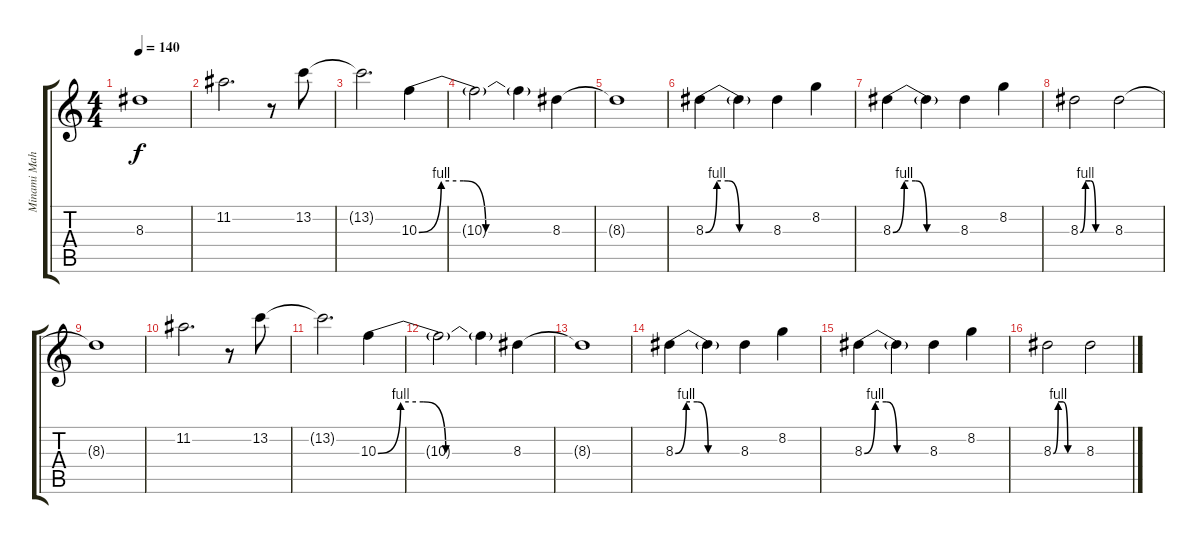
\track ("Minami Maho" "Minami Mah") {instrument acousticguitarsteel}
\staff {score tabs}
\tuning (E4 B3 G3 D3 A2 E2) {hide}
\ts (4 4)
\tempo 140
\clef g2
\ks c
8.3{t}.1{dy f} |
11.2.2{d} r.8 13.2.8 |
13.2{t}.2{d} 10.3{be (custom 0 0 10 4 20 4 30 0 60 0)}.4 |
10.3{t}.2 10.3{t}.4 8.3.4 |
8.3{t}.1 |
8.3{be (custom 0 0 10 4 20 4 30 0 60 0)}.4 8.3{t}.4 8.3.4 8.2.4 |
8.3{be (custom 0 0 10 4 20 4 30 0 60 0)}.4 8.3{t}.4 8.3.4 8.2.4 |
8.3{be (custom 0 0 10 4 20 4 30 0 60 0)}.2 8.3.2 |
8.3{t}.1 |
11.2.2{d} r.8 13.2.8 |
13.2{t}.2{d} 10.3{be (custom 0 0 10 4 20 4 30 0 60 0)}.4 |
10.3{t}.2 10.3{t}.4 8.3.4 |
8.3{t}.1 |
8.3{be (custom 0 0 10 4 20 4 30 0 60 0)}.4 8.3{t}.4 8.3.4 8.2.4 |
8.3{be (custom 0 0 10 4 20 4 30 0 60 0)}.4 8.3{t}.4 8.3.4 8.2.4 |
8.3{be (custom 0 0 10 4 20 4 30 0 60 0)}.2 8.3.2
